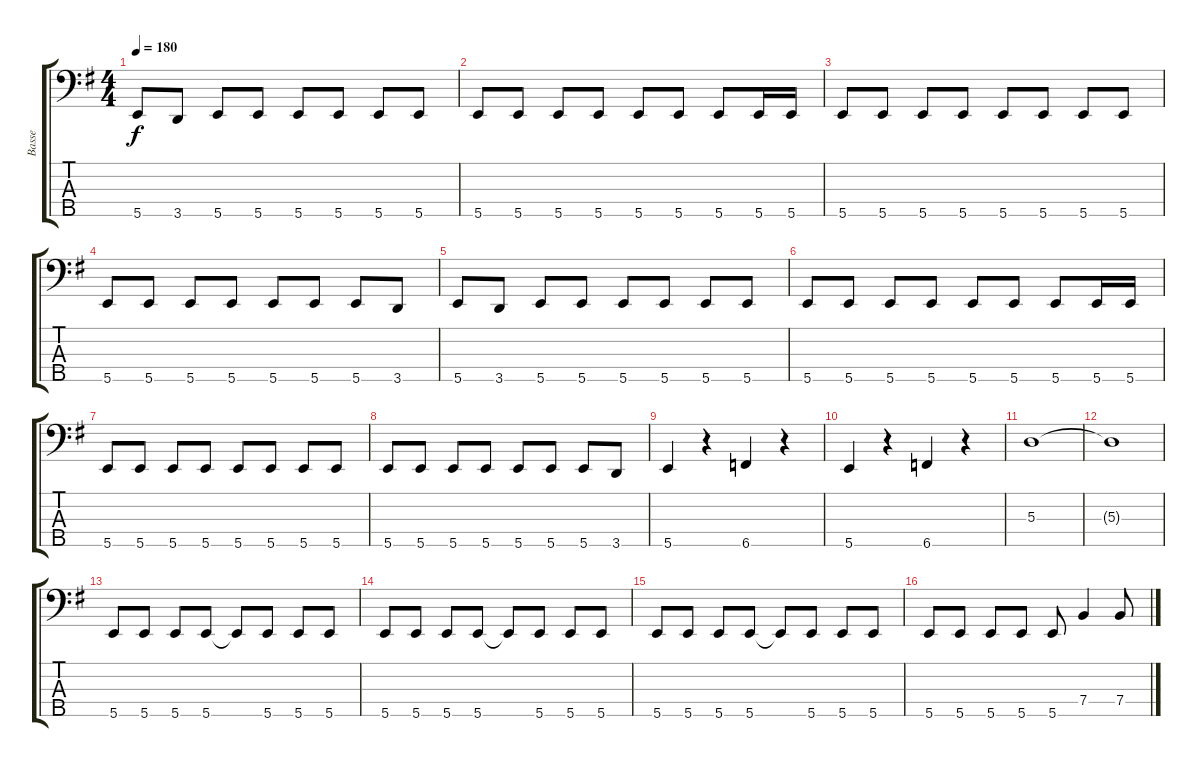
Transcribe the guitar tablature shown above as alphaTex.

\track ("Basse" "Basse") {instrument electricbasspick}
\staff {score tabs}
\tuning (G2 D2 A1 E1 B0) {hide}
\ts (4 4)
\tempo 180
\clef f4
\ks g
5.5.8{dy f} 3.5.8 5.5.8 5.5.8 5.5.8 5.5.8 5.5.8 5.5.8 |
5.5.8 5.5.8 5.5.8 5.5.8 5.5.8 5.5.8 5.5.8 5.5.16 5.5.16 |
5.5.8 5.5.8 5.5.8 5.5.8 5.5.8 5.5.8 5.5.8 5.5.8 |
5.5.8 5.5.8 5.5.8 5.5.8 5.5.8 5.5.8 5.5.8 3.5.8 |
5.5.8 3.5.8 5.5.8 5.5.8 5.5.8 5.5.8 5.5.8 5.5.8 |
5.5.8 5.5.8 5.5.8 5.5.8 5.5.8 5.5.8 5.5.8 5.5.16 5.5.16 |
5.5.8 5.5.8 5.5.8 5.5.8 5.5.8 5.5.8 5.5.8 5.5.8 |
5.5.8 5.5.8 5.5.8 5.5.8 5.5.8 5.5.8 5.5.8 3.5.8 |
5.5.4 r.4 6.5.4 r.4 |
5.5.4 r.4 6.5.4 r.4 |
5.3.1 |
5.3{t}.1 |
5.5.8 5.5.8 5.5.8 5.5.8 5.5{t}.8 5.5.8 5.5.8 5.5.8 |
5.5.8 5.5.8 5.5.8 5.5.8 5.5{t}.8 5.5.8 5.5.8 5.5.8 |
5.5.8 5.5.8 5.5.8 5.5.8 5.5{t}.8 5.5.8 5.5.8 5.5.8 |
5.5.8 5.5.8 5.5.8 5.5.8 5.5.8 7.4.4 7.4.8
